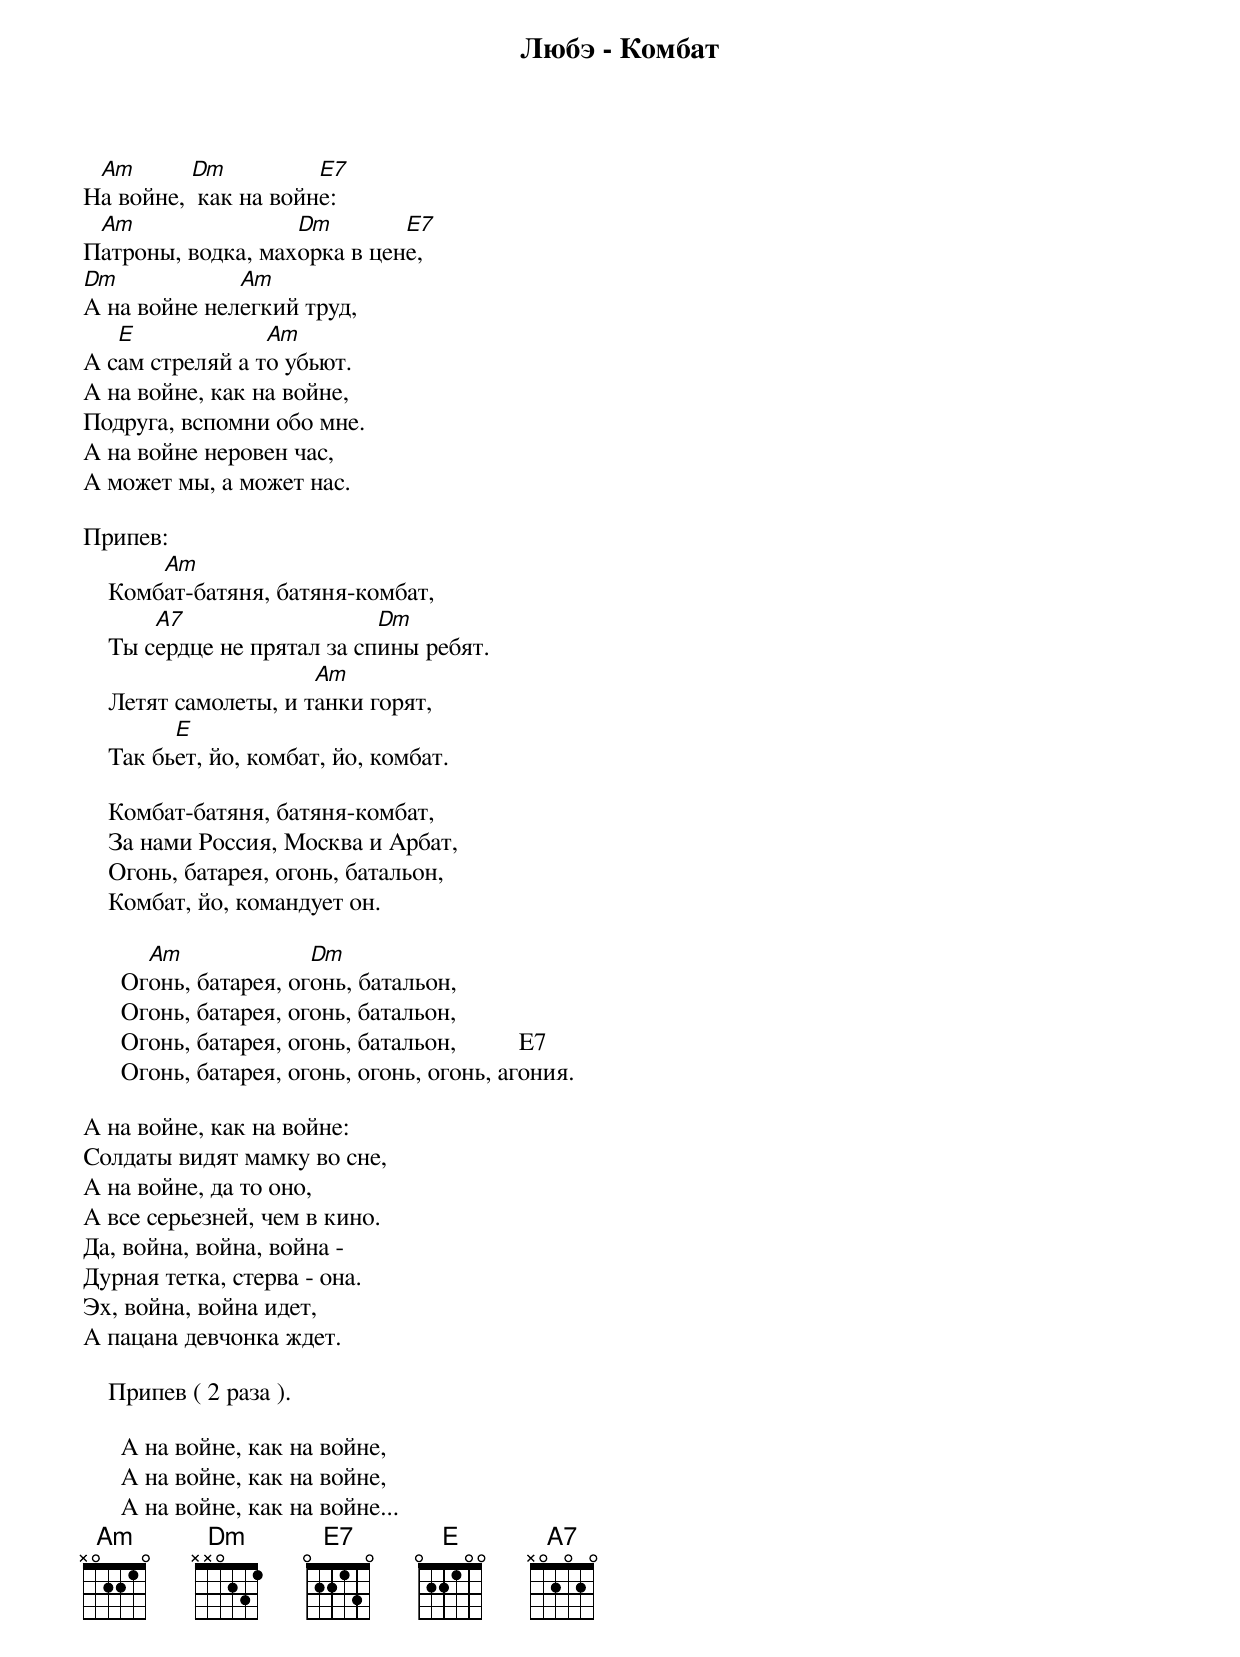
Любэ - Комбат

 Am       Dm          E7
На войне,  как на войне:
 Am                Dm        E7
Патроны, водка, махорка в цене,
Dm            Am
А на войне нелегкий труд,
   E             Am
А сам стреляй а то убьют.
А на войне, как на войне,
Подруга, вспомни обо мне.
А на войне неровен час,
А может мы, а может нас.

Припев:
        Am
    Комбат-батяня, батяня-комбат,
        A7                   Dm
    Ты сердце не прятал за спины ребят.
                       Am
    Летят самолеты, и танки горят,
          E
    Так бьет, йо, комбат, йо, комбат.

    Комбат-батяня, батяня-комбат,
    За нами Россия, Москва и Арбат,
    Огонь, батарея, огонь, батальон,
    Комбат, йо, командует он.

        Am              Dm
      Огонь, батарея, огонь, батальон,
      Огонь, батарея, огонь, батальон,
      Огонь, батарея, огонь, батальон,          E7
      Огонь, батарея, огонь, огонь, огонь, агония.

А на войне, как на войне:
Солдаты видят мамку во сне,
А на войне, да то оно,
А все серьезней, чем в кино.
Да, война, война, война -
Дурная тетка, стерва - она.
Эх, война, война идет,
А пацана девчонка ждет.

    Припев ( 2 раза ).

      А на войне, как на войне,
      А на войне, как на войне,
      А на войне, как на войне...
